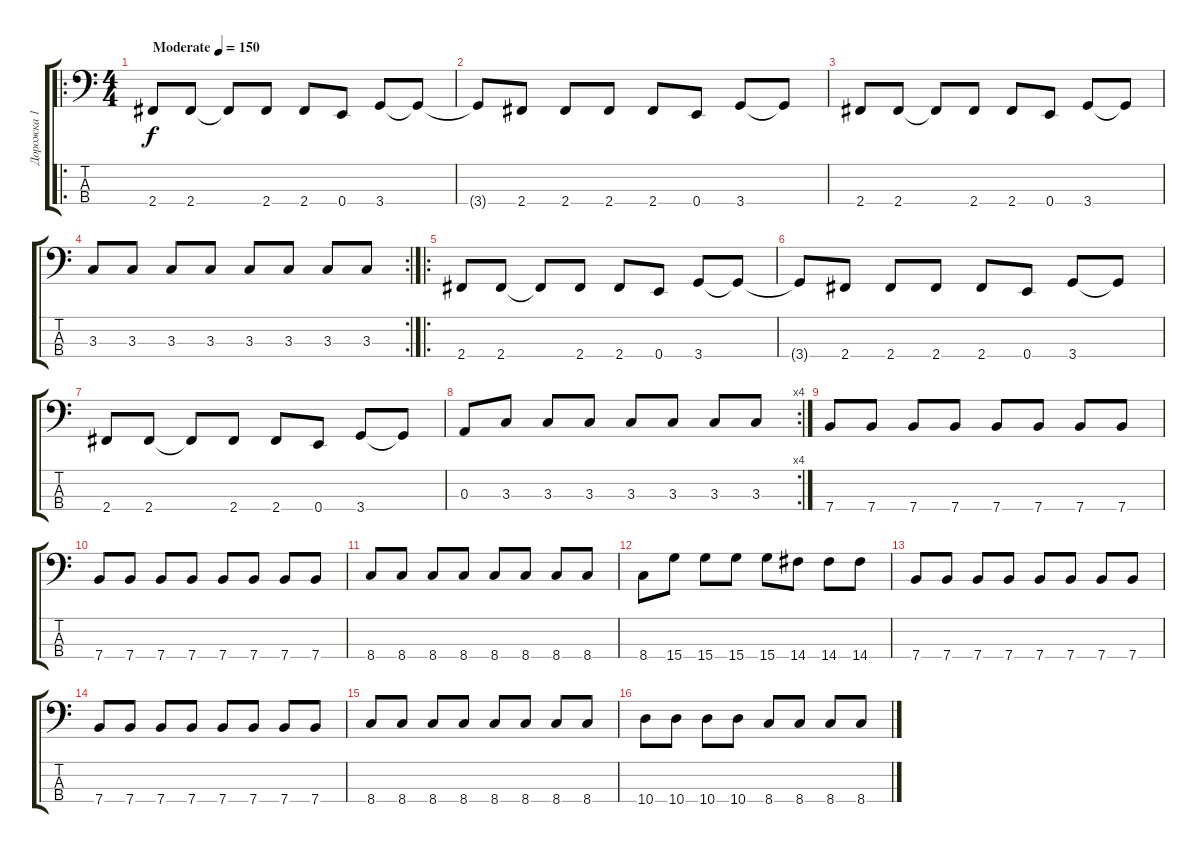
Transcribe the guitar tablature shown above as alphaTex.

\track ("Дорожка 1" "Дорожка 1") {instrument electricbassfinger}
\staff {score tabs}
\tuning (G2 D2 A1 E1) {hide}
\ro
\ts (4 4)
\tempo (150 "Moderate")
\clef f4
\ks c
2.4.8{dy f instrument electricbassfinger} 2.4.8 2.4{t}.8 2.4.8 2.4.8 0.4.8 3.4.8 3.4{t}.8 |
3.4{t}.8 2.4.8 2.4.8 2.4.8 2.4.8 0.4.8 3.4.8 3.4{t}.8 |
2.4.8 2.4.8 2.4{t}.8 2.4.8 2.4.8 0.4.8 3.4.8 3.4{t}.8 |
\rc 2
3.3.8 3.3.8 3.3.8 3.3.8 3.3.8 3.3.8 3.3.8 3.3.8 |
\ro
2.4.8 2.4.8 2.4{t}.8 2.4.8 2.4.8 0.4.8 3.4.8 3.4{t}.8 |
3.4{t}.8 2.4.8 2.4.8 2.4.8 2.4.8 0.4.8 3.4.8 3.4{t}.8 |
2.4.8 2.4.8 2.4{t}.8 2.4.8 2.4.8 0.4.8 3.4.8 3.4{t}.8 |
\rc 4
0.3.8 3.3.8 3.3.8 3.3.8 3.3.8 3.3.8 3.3.8 3.3.8 |
7.4.8 7.4.8 7.4.8 7.4.8 7.4.8 7.4.8 7.4.8 7.4.8 |
7.4.8 7.4.8 7.4.8 7.4.8 7.4.8 7.4.8 7.4.8 7.4.8 |
8.4.8 8.4.8 8.4.8 8.4.8 8.4.8 8.4.8 8.4.8 8.4.8 |
8.4.8 15.4.8 15.4.8 15.4.8 15.4.8 14.4.8 14.4.8 14.4.8 |
7.4.8 7.4.8 7.4.8 7.4.8 7.4.8 7.4.8 7.4.8 7.4.8 |
7.4.8 7.4.8 7.4.8 7.4.8 7.4.8 7.4.8 7.4.8 7.4.8 |
8.4.8 8.4.8 8.4.8 8.4.8 8.4.8 8.4.8 8.4.8 8.4.8 |
10.4.8 10.4.8 10.4.8 10.4.8 8.4.8 8.4.8 8.4.8 8.4.8
